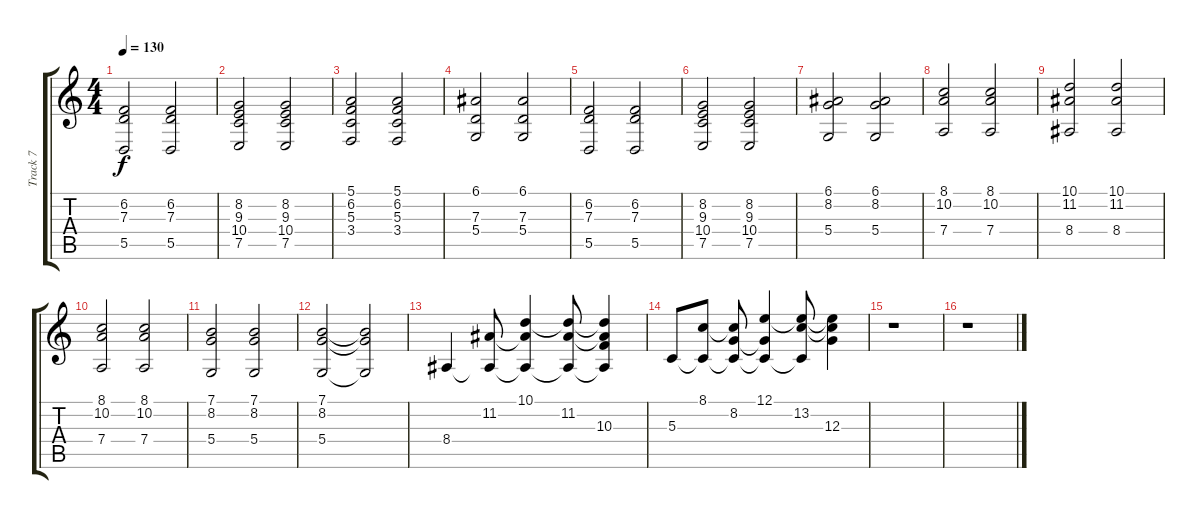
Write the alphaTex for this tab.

\track ("Track 7" "Track 7") {instrument acousticgrandpiano}
\staff {score tabs}
\tuning (E4 B3 G3 D3 A2 E2) {hide}
\ts (4 4)
\tempo 130
\clef g2
\ks c
(6.2 7.3 5.5).2{dy f} (6.2 7.3 5.5).2 |
(8.2 9.3 10.4 7.5).2 (8.2 9.3 10.4 7.5).2 |
(5.1 6.2 5.3 3.4).2 (5.1 6.2 5.3 3.4).2 |
(6.1 7.3 5.4).2 (6.1 7.3 5.4).2 |
(6.2 7.3 5.5).2 (6.2 7.3 5.5).2 |
(8.2 9.3 10.4 7.5).2 (8.2 9.3 10.4 7.5).2 |
(6.1 8.2 5.4).2 (6.1 8.2 5.4).2 |
(8.1 10.2 7.4).2 (8.1 10.2 7.4).2 |
(10.1 11.2 8.4).2 (10.1 11.2 8.4).2 |
(8.1 10.2 7.4).2 (8.1 10.2 7.4).2 |
(7.1 8.2 5.4).2 (7.1 8.2 5.4).2 |
(7.1 8.2 5.4).2 (7.1{t} 8.2{t} 5.4{t}).2 |
8.4.4 (11.2 8.4{t}).8 (10.1 11.2{t} 8.4{t}).4 (10.1{t} 11.2 8.4{t}).8 (10.1{t} 11.2{t} 10.3 8.4{t}).4 |
5.3.8 (8.1 5.3{t}).8 (8.1{t} 8.2 5.3{t}).8 (12.1 8.2{t} 5.3{t}).4 (12.1{t} 13.2 5.3{t}).8 (12.1{t} 13.2{t} 12.3).4 |
r.1 |
r.1
